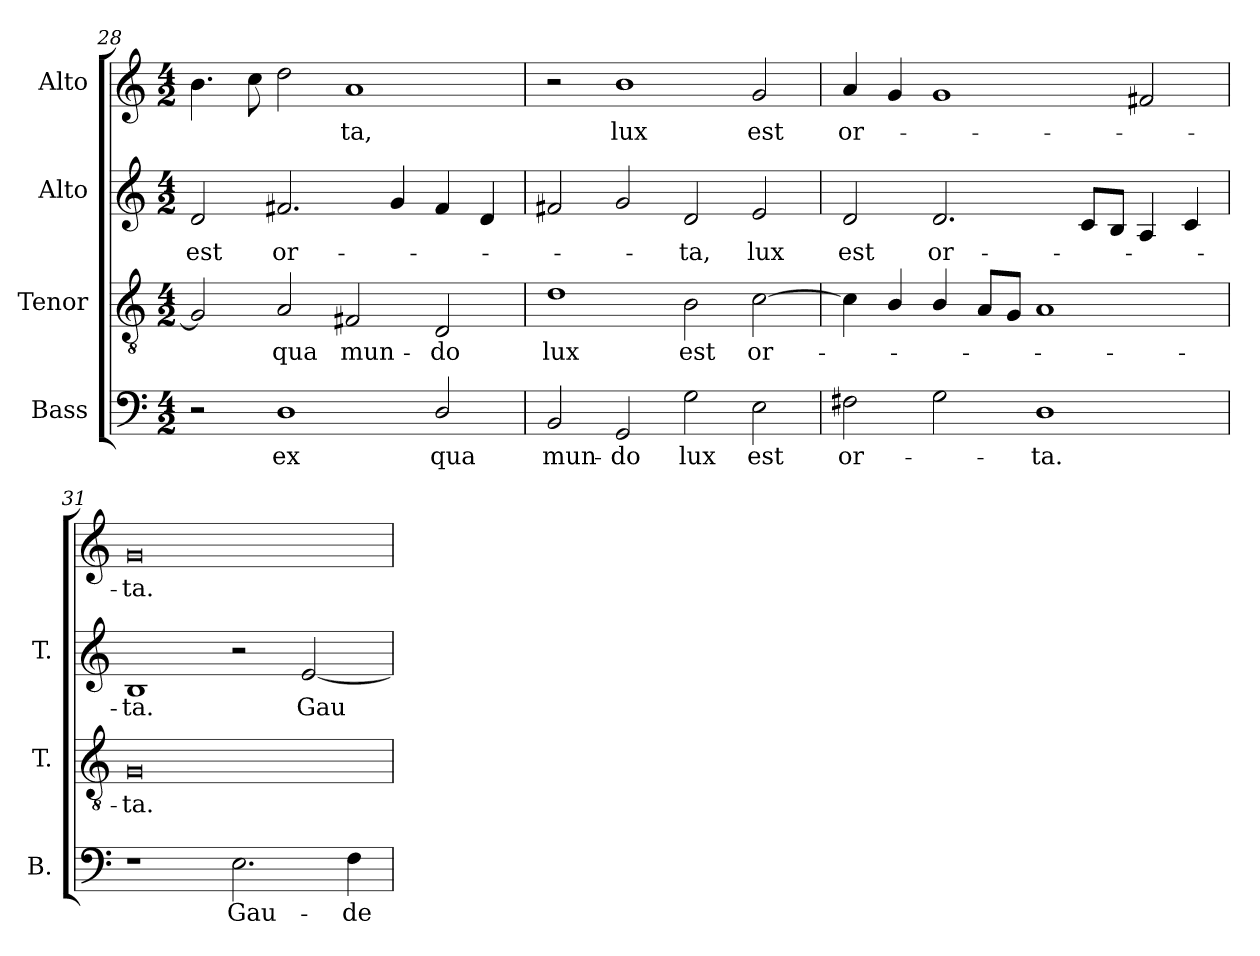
**kern	**text	**kern	**text	**kern	**text	**kern	**text
*part4	*part4	*part3	*part3	*part2	*part2	*part1	*part1
*staff4	*staff4	*staff3	*staff3	*staff2	*staff2	*staff1	*staff1
*I"Bass	*	*I"Tenor	*	*I"Alto	*	*I"Alto	*
*I'B.	*	*I'T.	*	*I'T.	*	*	*
!!LO:LB:g=z
*clefF4	*	*clefGv2	*	*clefG2	*	*clefG2	*
*	*	*ITrd7c12	*	*ITrd7c12	*	*	*
*k[]	*	*k[]	*	*k[]	*	*k[]	*
*C:	*	*C:	*	*C:	*	*C:	*
*M4/2	*	*M4/2	*	*M4/2	*	*M4/2	*
=28	=28	=28	=28	=28	=28	=28	=28
!	!	!	!	!	!LO:LY:b:color=#000000	!	!
2r	.	2GGi/]	.	2Di/	est	4.bi\	.
.	.	.	.	.	.	8cci\	.
!	!LO:LY:b:color=#000000	!	!	!	!	!	!
!	!	!	!LO:LY:b:color=#000000	!	!	!	!
!	!	!	!	!	!LO:LY:b:color=#000000	!	!
1Di	ex	2AAi/	qua	2.F#Xi/	or-	2ddi\	.
!	!	!	!LO:LY:b:color=#000000	!	!	!	!
!	!	!	!	!	!	!	!LO:LY:b:color=#000000
.	.	2FF#Xi/	mun-	.	.	1ai	-ta,
.	.	.	.	4Gi/	.	.	.
!	!LO:LY:b:color=#000000	!	!	!	!	!	!
!	!	!	!LO:LY:b:color=#000000	!	!	!	!
2Di/	qua	2DDi/	-do	4F#i/	.	.	.
.	.	.	.	4Di/	.	.	.
=29	=29	=29	=29	=29	=29	=29	=29
!	!LO:LY:b:color=#000000	!	!	!	!	!	!
!	!	!	!LO:LY:b:color=#000000	!	!	!	!
2BBi/	mun-	1Di	lux	2F#Xi/	.	2r	.
!	!LO:LY:b:color=#000000	!	!	!	!	!	!
!	!	!	!	!	!	!	!LO:LY:b:color=#000000
2GGi/	-do	.	.	2Gi/	.	1bi	lux
!	!LO:LY:b:color=#000000	!	!	!	!	!	!
!	!	!	!LO:LY:b:color=#000000	!	!	!	!
!	!	!	!	!	!LO:LY:b:color=#000000	!	!
2Gi\	lux	2BBi\	est	2Di/	-ta,	.	.
!	!LO:LY:b:color=#000000	!	!	!	!	!	!
!	!	!	!LO:LY:b:color=#000000	!	!	!	!
!	!	!	!	!	!LO:LY:b:color=#000000	!	!
!	!	!	!	!	!	!	!LO:LY:b:color=#000000
2Ei\	est	[2Ci\	or-	2Ei/	lux	2gi/	est
=30	=30	=30	=30	=30	=30	=30	=30
!	!LO:LY:b:color=#000000	!	!	!	!	!	!
!	!	!	!	!	!LO:LY:b:color=#000000	!	!
!	!	!	!	!	!	!	!LO:LY:b:color=#000000
2F#Xi\	or-	4Ci\]	.	2Di/	est	4ai/	or-
.	.	4BBi/	.	.	.	4gi/	.
!	!	!	!	!	!LO:LY:b:color=#000000	!	!
2Gi\	.	4BBi/	.	2.Di/	or-	1gi	.
.	.	8AAi/L	.	.	.	.	.
.	.	8GGi/J	.	.	.	.	.
!	!LO:LY:b:color=#000000	!	!	!	!	!	!
1Di	-ta.	1AAi	.	.	.	.	.
.	.	.	.	8Ci/L	.	.	.
.	.	.	.	8BBi/J	.	.	.
.	.	.	.	4AAi/	.	2f#Xi/	.
.	.	.	.	4Ci/	.	.	.
=31	=31	=31	=31	=31	=31	=31	=31
!	!	!	!LO:LY:b:color=#000000	!	!	!	!
!	!	!	!	!	!LO:LY:b:color=#000000	!	!
!	!	!	!	!	!	!	!LO:LY:b:color=#000000
1r	.	0GGi	-ta.	1BBi	-ta.	0gi	-ta.
!	!LO:LY:b:color=#000000	!	!	!	!	!	!
2.Ei\	Gau-	.	.	2r	.	.	.
!	!	!	!	!	!LO:LY:b:color=#000000	!	!
.	.	.	.	[2Ei/	Gau-	.	.
!	!LO:LY:b:color=#000000	!	!	!	!	!	!
4Fi\	-de	.	.	.	.	.	.
=	=	=	=	=	=	=	=
*-	*-	*-	*-	*-	*-	*-	*-
